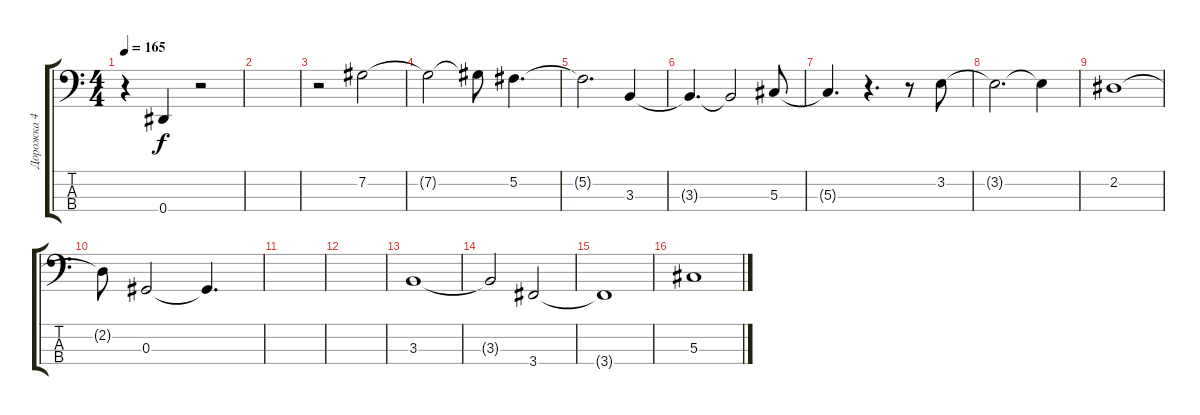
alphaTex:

\track ("Дорожка 4" "Дорожка 4") {instrument electricbassfinger}
\staff {score tabs}
\tuning (Gb2 Db2 Ab1 Eb1) {hide}
\ts (4 4)
\tempo 165
\clef f4
\ks c
r.4{dy f} 0.4.4 r.2 |
|
r.2 7.2.2 |
7.2{t}.2 7.2{t}.8 5.2.4{d} |
5.2{t}.2{d} 3.3.4 |
3.3{t}.4{d} 3.3{t}.2 5.3.8 |
5.3{t}.4{d} r.4{d} r.8 3.2.8 |
3.2{t}.2{d} 3.2{t}.4 |
2.2.1 |
2.2{t}.8 0.3.2 0.3{t}.4{d} |
|
|
3.3.1 |
3.3{t}.2 3.4.2 |
3.4{t}.1 |
5.3.1
